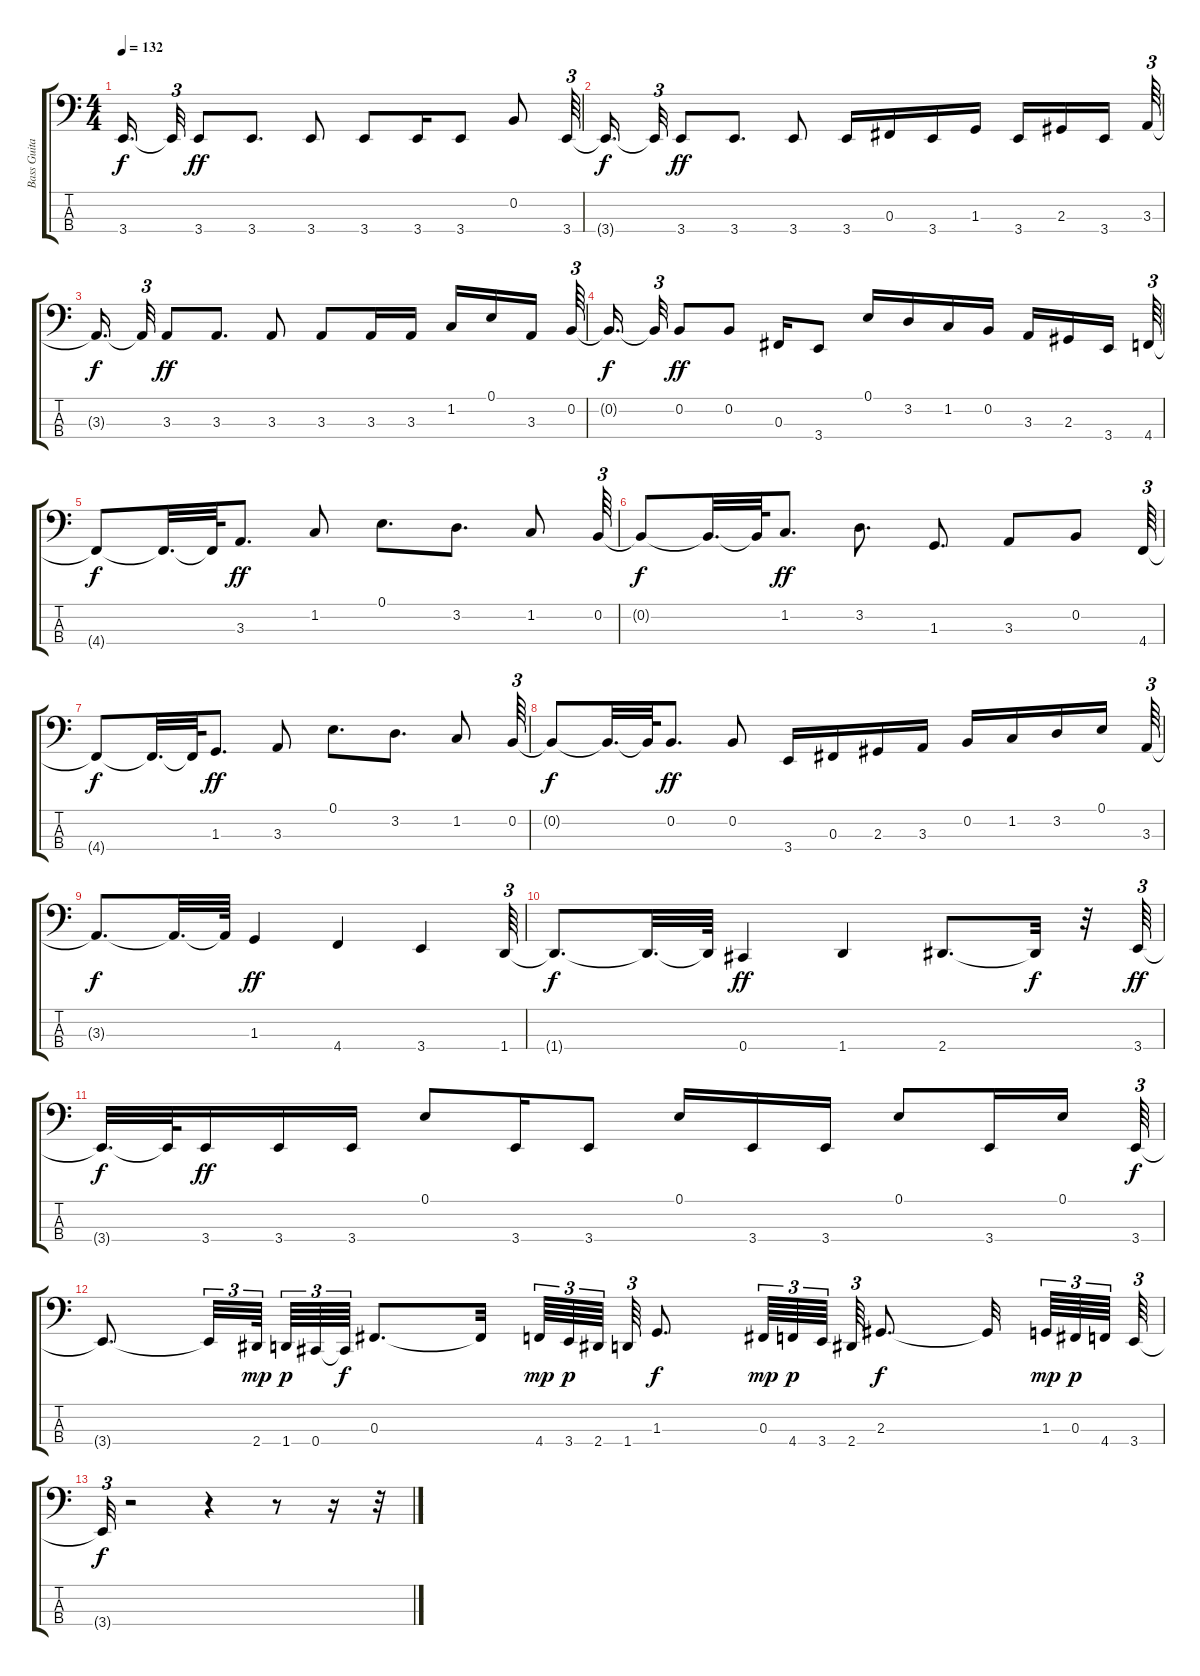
\track ("Bass Guitar" "Bass Guita") {instrument electricbasspick}
\staff {score tabs}
\tuning (E2 B1 Gb1 Db1) {hide}
\ts (4 4)
\tempo 132
\clef f4
\ks c
3.4{t}.16{d dy f beam splitsecondary} 3.4{t}.32{tu (3 2)} 3.4.8{dy ff} 3.4.8{d} 3.4.8 3.4.8 3.4.16 3.4.8 0.2.8 3.4.64{tu (3 2)} |
3.4{t}.16{d dy f beam splitsecondary} 3.4{t}.32{tu (3 2)} 3.4.8{dy ff} 3.4.8{d} 3.4.8 3.4.16 0.3.16 3.4.16 1.3.16 3.4.16 2.3.16 3.4.16{beam splitsecondary} 3.3.64{tu (3 2)} |
3.3{t}.16{d dy f beam splitsecondary} 3.3{t}.32{tu (3 2)} 3.3.8{dy ff} 3.3.8{d} 3.3.8 3.3.8 3.3.16 3.3.16 1.2.16 0.1.16 3.3.16{beam splitsecondary} 0.2.64{tu (3 2)} |
0.2{t}.16{d dy f beam splitsecondary} 0.2{t}.32{tu (3 2)} 0.2.8{dy ff} 0.2.8 0.3.16 3.4.8 0.1.16 3.2.16 1.2.16 0.2.16 3.3.16 2.3.16 3.4.16{beam splitsecondary} 4.4.64{tu (3 2)} |
4.4{t}.8{dy f} 4.4{t}.32{d} 4.4{t}.64 3.3.8{d dy ff} 1.2.8 0.1.8{d} 3.2.8{d} 1.2.8 0.2.64{tu (3 2)} |
0.2{t}.8{dy f} 0.2{t}.32{d} 0.2{t}.64 1.2.8{d dy ff} 3.2.8{d} 1.3.8{d} 3.3.8 0.2.8 4.4.64{tu (3 2)} |
4.4{t}.8{dy f} 4.4{t}.32{d} 4.4{t}.64 1.3.8{d dy ff} 3.3.8 0.1.8{d} 3.2.8{d} 1.2.8 0.2.64{tu (3 2)} |
0.2{t}.8{dy f} 0.2{t}.32{d} 0.2{t}.64 0.2.8{d dy ff} 0.2.8 3.4.16 0.3.16 2.3.16 3.3.16 0.2.16 1.2.16 3.2.16 0.1.16 3.3.64{tu (3 2)} |
3.3{t}.8{d dy f} 3.3{t}.32{d} 3.3{t}.64 1.3.4{dy ff} 4.4.4 3.4.4 1.4.64{tu (3 2)} |
1.4{t}.8{d dy f} 1.4{t}.32{d} 1.4{t}.64 0.4.4{dy ff} 1.4.4 2.4.8{d} 2.4{t}.32{dy f} r.32 3.4.64{tu (3 2) dy ff} |
3.4{t}.32{d dy f} 3.4{t}.64 3.4.16{dy ff} 3.4.16 3.4.16 0.1.8 3.4.16 3.4.8 0.1.16 3.4.16 3.4.16 0.1.8 3.4.16 0.1.16 3.4.64{tu (3 2) dy f} |
3.4{t}.8{d} 3.4{t}.32{tu (3 2)} 2.4.64{tu (3 2) dy mp beam splitsecondary} 1.4.64{tu (3 2) dy p} 0.4.64{tu (3 2)} 0.4{t}.64{tu (3 2) dy f} 0.3.8{d} 0.3{t}.32{beam splitsecondary} 4.4.64{tu (3 2) dy mp} 3.4.64{tu (3 2) dy p} 2.4.64{tu (3 2)} 1.4.64{tu (3 2)} 1.3.8{d dy f} 0.3.64{tu (3 2) dy mp} 4.4.64{tu (3 2) dy p} 3.4.64{tu (3 2) beam splitsecondary} 2.4.64{tu (3 2)} 2.3.8{d dy f} 2.3{t}.32{beam splitsecondary} 1.3.64{tu (3 2) dy mp} 0.3.64{tu (3 2) dy p} 4.4.64{tu (3 2) beam splitsecondary} 3.4.64{tu (3 2)} |
3.4{t}.32{tu (3 2) dy f} r.2 r.4 r.8 r.16 r.32
